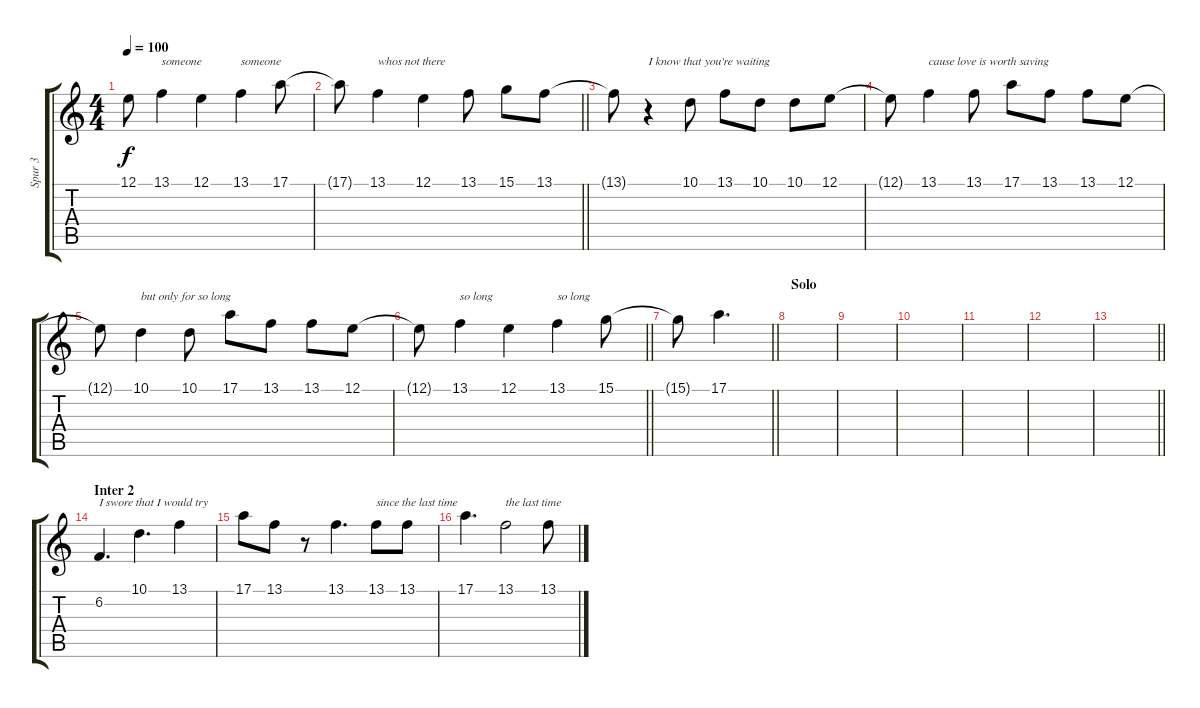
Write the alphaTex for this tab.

\track ("Spur 3" "Spur 3") {instrument altosax}
\staff {score tabs}
\tuning (E4 B3 G3 D3 A2 E2) {hide}
\ts (4 4)
\tempo 100
\clef g2
\ks c
12.1{t}.8{dy f} 13.1.4{txt "someone"} 12.1.4 13.1.4{txt "someone"} 17.1.8 |
\barLineRight lightlight
17.1{t}.8 13.1.4{txt "whos not there"} 12.1.4 13.1.8 15.1.8 13.1.8 |
13.1{t}.8 r.4{txt "I know that you're waiting"} 10.1.8 13.1.8 10.1.8 10.1.8 12.1.8 |
12.1{t}.8 13.1.4{txt "cause love is worth saving"} 13.1.8 17.1.8 13.1.8 13.1.8 12.1.8 |
12.1{t}.8 10.1.4{txt "but only for so long"} 10.1.8 17.1.8 13.1.8 13.1.8 12.1.8 |
\barLineRight lightlight
12.1{t}.8 13.1.4{txt "so long"} 12.1.4 13.1.4{txt "so long"} 15.1.8 |
\barLineRight lightlight
15.1{t}.8 17.1.4{d} |
\section ("" "Solo")
|
|
|
|
|
\barLineRight lightlight
|
\section ("" "Inter 2")
6.2.4{d txt "I swore that I would try"} 10.1.4{d} 13.1.4 |
17.1.8 13.1.8 r.8 13.1.4{d} 13.1.8{txt "since the last time"} 13.1.8 |
17.1.4{d} 13.1.2{txt "the last time"} 13.1.8
